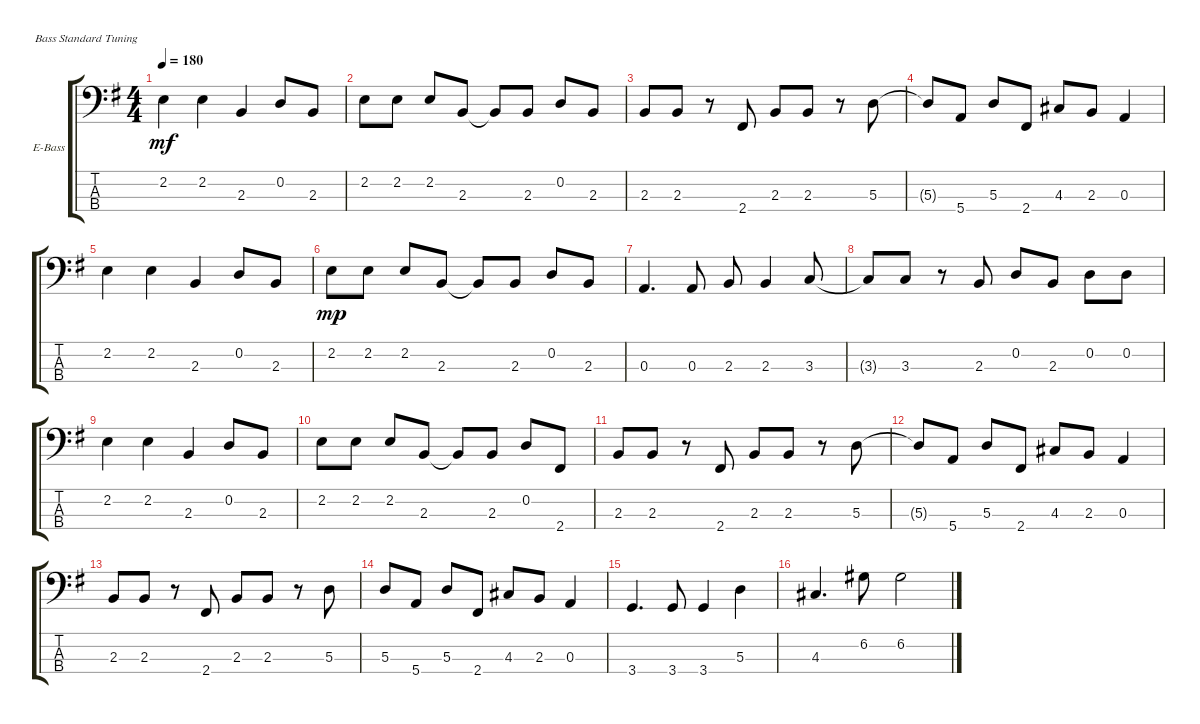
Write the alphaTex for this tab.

\defaultSystemsLayout 4
\bracketExtendMode groupsimilarinstruments
\firstSystemTrackNameOrientation horizontal
\otherSystemsTrackNameOrientation horizontal
\track ("Electric Bass" "E-Bass") {instrument electricbassfinger}
\staff {score tabs}
\tuning (G2 D2 A1 E1)
\ts (4 4)
\tempo 180
\clef f4
\ks g
2.2.4{dy mf} 2.2.4 2.3.4 0.2.8 2.3.8 |
2.2.8 2.2.8 2.2.8 2.3.8 2.3{t}.8 2.3.8 0.2.8 2.3.8 |
2.3.8 2.3.8 r.8 2.4.8 2.3.8 2.3.8 r.8 5.3.8 |
5.3{t}.8 5.4.8 5.3.8 2.4.8 4.3.8 2.3.8 0.3.4 |
2.2.4 2.2.4 2.3.4 0.2.8 2.3.8 |
2.2.8{dy mp} 2.2.8 2.2.8 2.3.8 2.3{t}.8 2.3.8 0.2.8 2.3.8 |
0.3.4{d} 0.3.8 2.3.8 2.3.4 3.3.8 |
3.3{t}.8 3.3.8 r.8 2.3.8 0.2.8 2.3.8 0.2.8 0.2.8 |
2.2.4 2.2.4 2.3.4 0.2.8 2.3.8 |
2.2.8 2.2.8 2.2.8 2.3.8 2.3{t}.8 2.3.8 0.2.8 2.4.8 |
2.3.8 2.3.8 r.8 2.4.8 2.3.8 2.3.8 r.8 5.3.8 |
5.3{t}.8 5.4.8 5.3.8 2.4.8 4.3.8 2.3.8 0.3.4 |
2.3.8 2.3.8 r.8 2.4.8 2.3.8 2.3.8 r.8 5.3.8 |
5.3.8 5.4.8 5.3.8 2.4.8 4.3.8 2.3.8 0.3.4 |
3.4.4{d} 3.4.8 3.4.4 5.3.4 |
4.3.4{d} 6.2.8 6.2.2
